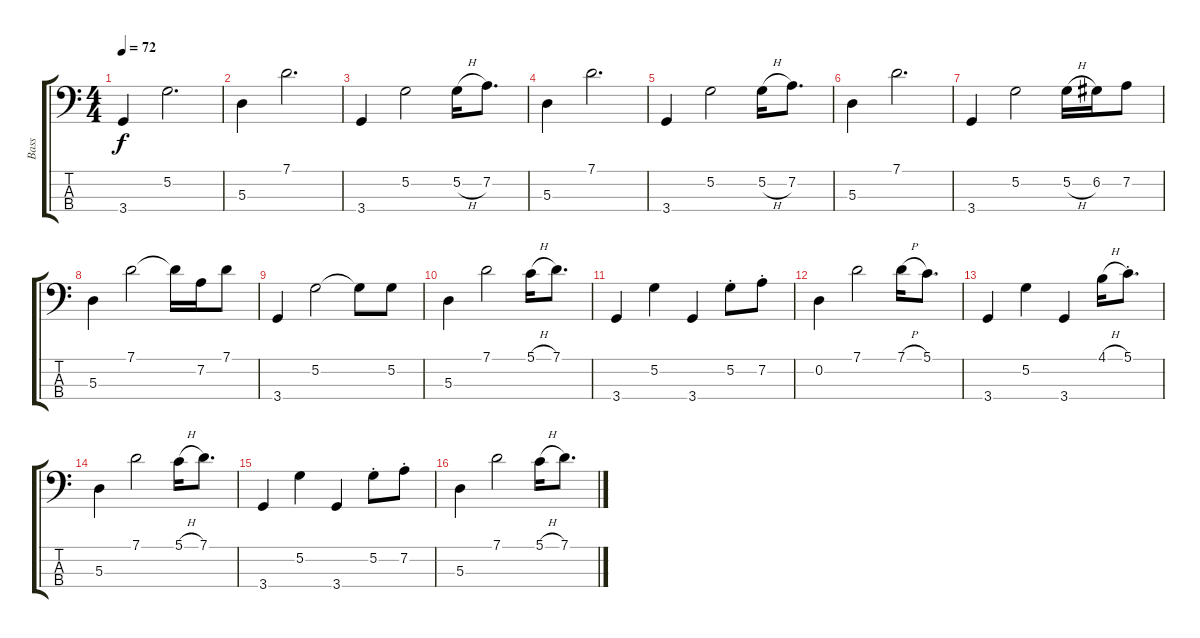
\track ("Bass" "Bass") {instrument electricbassfinger}
\staff {score tabs}
\tuning (G2 D2 A1 E1) {hide}
\ts (4 4)
\tempo 72
\clef f4
\ks c
3.4.4{dy f} 5.2.2{d} |
5.3.4 7.1.2{d} |
3.4.4 5.2.2 5.2{h}.16 7.2.8{d} |
5.3.4 7.1.2{d} |
3.4.4 5.2.2 5.2{h}.16 7.2.8{d} |
5.3.4 7.1.2{d} |
3.4.4 5.2.2 5.2{h}.16 6.2.16 7.2.8 |
5.3.4 7.1.2 7.1{t}.16 7.2.16 7.1.8 |
3.4.4 5.2.2 5.2{t}.8 5.2.8 |
5.3.4 7.1.2 5.1{h}.16 7.1.8{d} |
3.4.4 5.2.4 3.4.4 5.2{st}.8 7.2{st}.8 |
0.2.4 7.1.2 7.1{h}.16 5.1.8{d} |
3.4.4 5.2.4 3.4.4 4.1{h}.16 5.1{st}.8{d} |
5.3.4 7.1.2 5.1{h}.16 7.1.8{d} |
3.4.4 5.2.4 3.4.4 5.2{st}.8 7.2{st}.8 |
5.3.4 7.1.2 5.1{h}.16 7.1.8{d}
